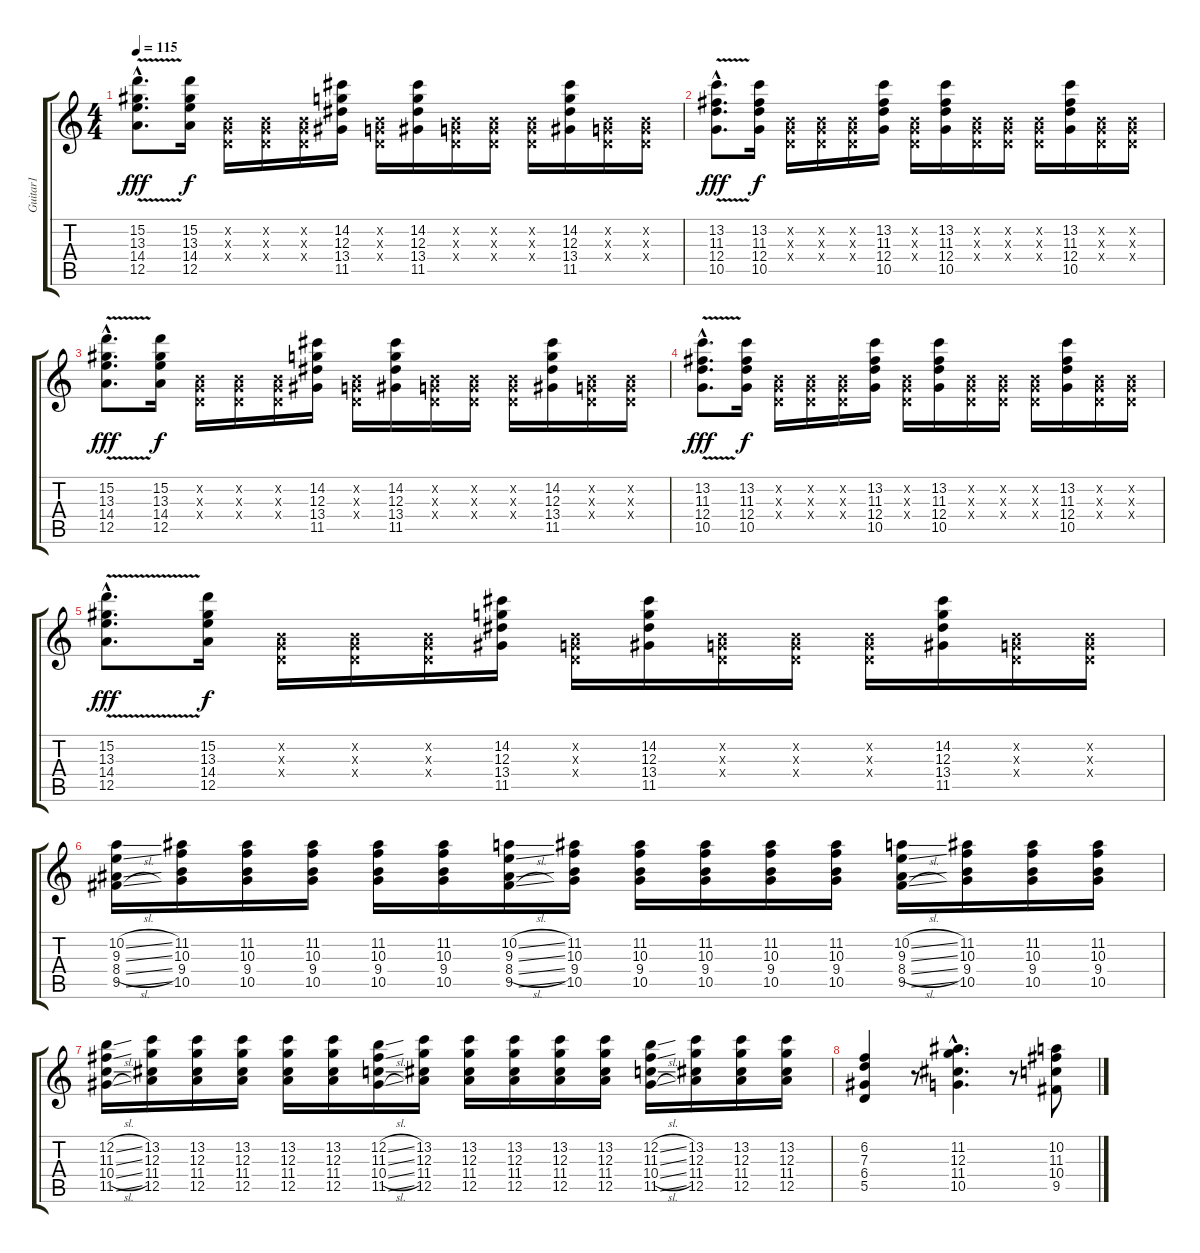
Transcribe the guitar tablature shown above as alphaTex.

\track ("Guitar1" "Guitar1") {instrument overdrivenguitar}
\staff {score tabs}
\tuning (E4 B3 G3 D3 A2 E2) {hide}
\ts (4 4)
\tempo 115
\clef g2
\ks c
(15.2{v hac} 13.3{hac} 14.4{hac} 12.5{hac}).8{d dy fff} (15.2 13.3 14.4 12.5).16{dy f} (0.2{x} 0.3{x} 0.4{x}).16 (0.2{x} 0.3{x} 0.4{x}).16 (0.2{x} 0.3{x} 0.4{x}).16 (14.2 12.3 13.4 11.5).16 (0.2{x} 0.3{x} 0.4{x}).16 (14.2 12.3 13.4 11.5).16 (0.2{x} 0.3{x} 0.4{x}).16 (0.2{x} 0.3{x} 0.4{x}).16 (0.2{x} 0.3{x} 0.4{x}).16 (14.2 12.3 13.4 11.5).16 (0.2{x} 0.3{x} 0.4{x}).16 (0.2{x} 0.3{x} 0.4{x}).16 |
(13.2{v hac} 11.3{hac} 12.4{hac} 10.5{hac}).8{d dy fff} (13.2 11.3 12.4 10.5).16{dy f} (0.2{x} 0.3{x} 0.4{x}).16 (0.2{x} 0.3{x} 0.4{x}).16 (0.2{x} 0.3{x} 0.4{x}).16 (13.2 11.3 12.4 10.5).16 (0.2{x} 0.3{x} 0.4{x}).16 (13.2 11.3 12.4 10.5).16 (0.2{x} 0.3{x} 0.4{x}).16 (0.2{x} 0.3{x} 0.4{x}).16 (0.2{x} 0.3{x} 0.4{x}).16 (13.2 11.3 12.4 10.5).16 (0.2{x} 0.3{x} 0.4{x}).16 (0.2{x} 0.3{x} 0.4{x}).16 |
(15.2{v hac} 13.3{hac} 14.4{hac} 12.5{hac}).8{d dy fff} (15.2 13.3 14.4 12.5).16{dy f} (0.2{x} 0.3{x} 0.4{x}).16 (0.2{x} 0.3{x} 0.4{x}).16 (0.2{x} 0.3{x} 0.4{x}).16 (14.2 12.3 13.4 11.5).16 (0.2{x} 0.3{x} 0.4{x}).16 (14.2 12.3 13.4 11.5).16 (0.2{x} 0.3{x} 0.4{x}).16 (0.2{x} 0.3{x} 0.4{x}).16 (0.2{x} 0.3{x} 0.4{x}).16 (14.2 12.3 13.4 11.5).16 (0.2{x} 0.3{x} 0.4{x}).16 (0.2{x} 0.3{x} 0.4{x}).16 |
(13.2{v hac} 11.3{hac} 12.4{hac} 10.5{hac}).8{d dy fff} (13.2 11.3 12.4 10.5).16{dy f} (0.2{x} 0.3{x} 0.4{x}).16 (0.2{x} 0.3{x} 0.4{x}).16 (0.2{x} 0.3{x} 0.4{x}).16 (13.2 11.3 12.4 10.5).16 (0.2{x} 0.3{x} 0.4{x}).16 (13.2 11.3 12.4 10.5).16 (0.2{x} 0.3{x} 0.4{x}).16 (0.2{x} 0.3{x} 0.4{x}).16 (0.2{x} 0.3{x} 0.4{x}).16 (13.2 11.3 12.4 10.5).16 (0.2{x} 0.3{x} 0.4{x}).16 (0.2{x} 0.3{x} 0.4{x}).16 |
(15.2{v hac} 13.3{hac} 14.4{hac} 12.5{hac}).8{d dy fff} (15.2 13.3 14.4 12.5).16{dy f} (0.2{x} 0.3{x} 0.4{x}).16 (0.2{x} 0.3{x} 0.4{x}).16 (0.2{x} 0.3{x} 0.4{x}).16 (14.2 12.3 13.4 11.5).16 (0.2{x} 0.3{x} 0.4{x}).16 (14.2 12.3 13.4 11.5).16 (0.2{x} 0.3{x} 0.4{x}).16 (0.2{x} 0.3{x} 0.4{x}).16 (0.2{x} 0.3{x} 0.4{x}).16 (14.2 12.3 13.4 11.5).16 (0.2{x} 0.3{x} 0.4{x}).16 (0.2{x} 0.3{x} 0.4{x}).16 |
(10.2{sl} 9.3{sl} 8.4{sl} 9.5{sl}).16 (11.2 10.3 9.4 10.5).16 (11.2 10.3 9.4 10.5).16 (11.2 10.3 9.4 10.5).16 (11.2 10.3 9.4 10.5).16 (11.2 10.3 9.4 10.5).16 (10.2{sl} 9.3{sl} 8.4{sl} 9.5{sl}).16 (11.2 10.3 9.4 10.5).16 (11.2 10.3 9.4 10.5).16 (11.2 10.3 9.4 10.5).16 (11.2 10.3 9.4 10.5).16 (11.2 10.3 9.4 10.5).16 (10.2{sl} 9.3{sl} 8.4{sl} 9.5{sl}).16 (11.2 10.3 9.4 10.5).16 (11.2 10.3 9.4 10.5).16 (11.2 10.3 9.4 10.5).16 |
(12.2{sl} 11.3{sl} 10.4{sl} 11.5{sl}).16 (13.2 12.3 11.4 12.5).16 (13.2 12.3 11.4 12.5).16 (13.2 12.3 11.4 12.5).16 (13.2 12.3 11.4 12.5).16 (13.2 12.3 11.4 12.5).16 (12.2{sl} 11.3{sl} 10.4{sl} 11.5{sl}).16 (13.2 12.3 11.4 12.5).16 (13.2 12.3 11.4 12.5).16 (13.2 12.3 11.4 12.5).16 (13.2 12.3 11.4 12.5).16 (13.2 12.3 11.4 12.5).16 (12.2{sl} 11.3{sl} 10.4{sl} 11.5{sl}).16 (13.2 12.3 11.4 12.5).16 (13.2 12.3 11.4 12.5).16 (13.2 12.3 11.4 12.5).16 |
(6.2 7.3 6.4 5.5).4 r.8 (11.2{hac} 12.3{hac} 11.4{hac} 10.5{hac}).4{d} r.8 (10.2 11.3 10.4 9.5).8
